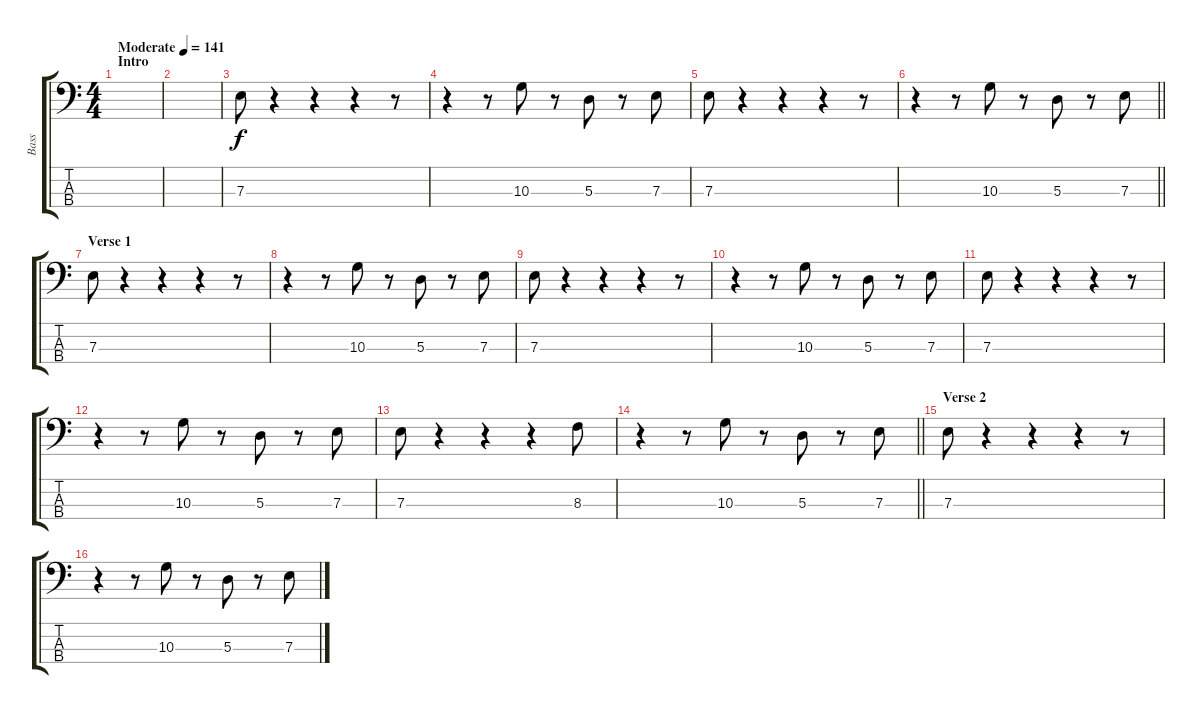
\track ("Bass" "Bass") {instrument electricbassfinger}
\staff {score tabs}
\tuning (G2 D2 A1 E1) {hide}
\ts (4 4)
\section ("" "Intro")
\tempo (141 "Moderate")
\clef f4
\ks c
|
|
7.3.8 r.4 r.4 r.4 r.8 |
r.4 r.8 10.3.8 r.8 5.3.8 r.8 7.3.8 |
7.3.8 r.4 r.4 r.4 r.8 |
\barLineRight lightlight
r.4 r.8 10.3.8 r.8 5.3.8 r.8 7.3.8 |
\section ("" "Verse 1")
7.3.8 r.4 r.4 r.4 r.8 |
r.4 r.8 10.3.8 r.8 5.3.8 r.8 7.3.8 |
7.3.8 r.4 r.4 r.4 r.8 |
r.4 r.8 10.3.8 r.8 5.3.8 r.8 7.3.8 |
7.3.8 r.4 r.4 r.4 r.8 |
r.4 r.8 10.3.8 r.8 5.3.8 r.8 7.3.8 |
7.3.8 r.4 r.4 r.4 8.3.8 |
\barLineRight lightlight
r.4 r.8 10.3.8 r.8 5.3.8 r.8 7.3.8 |
\section ("" "Verse 2")
7.3.8 r.4 r.4 r.4 r.8 |
r.4 r.8 10.3.8 r.8 5.3.8 r.8 7.3.8
